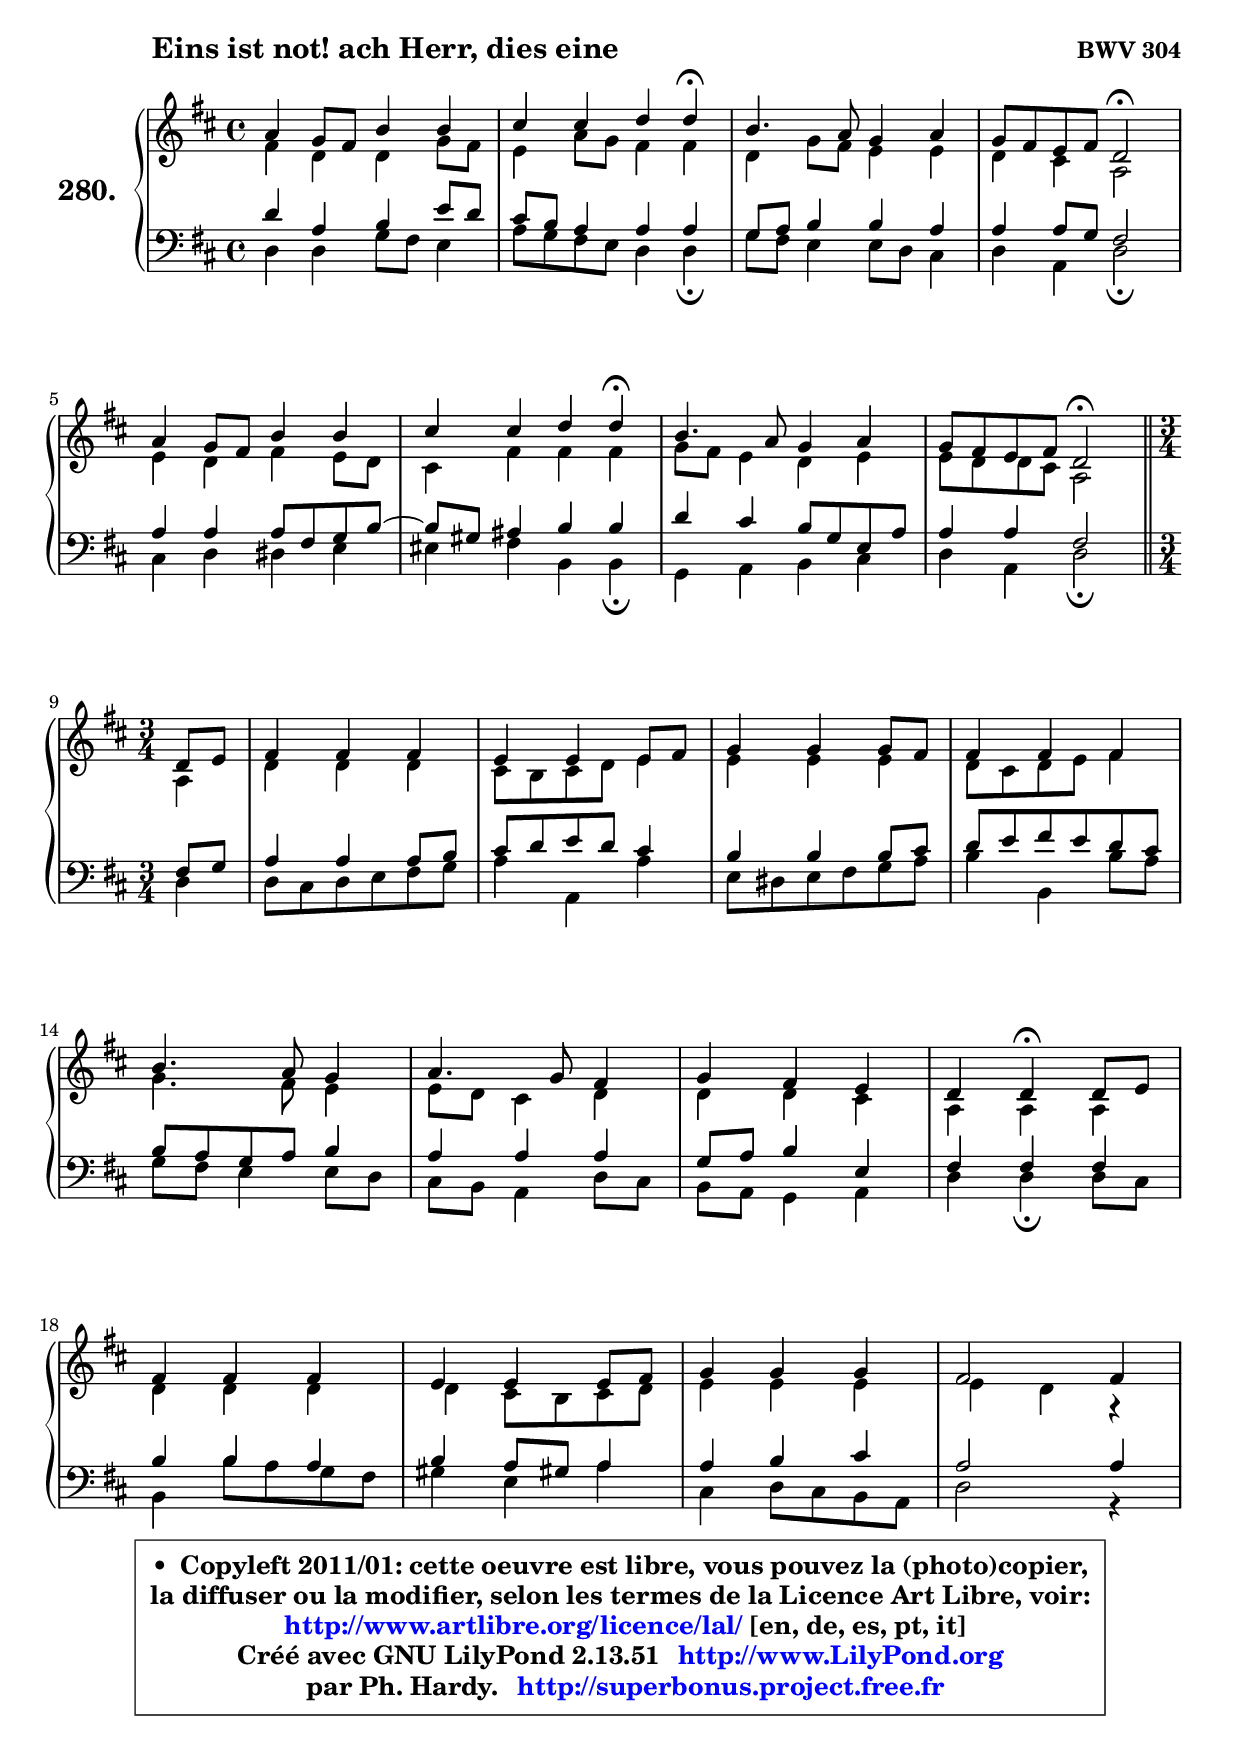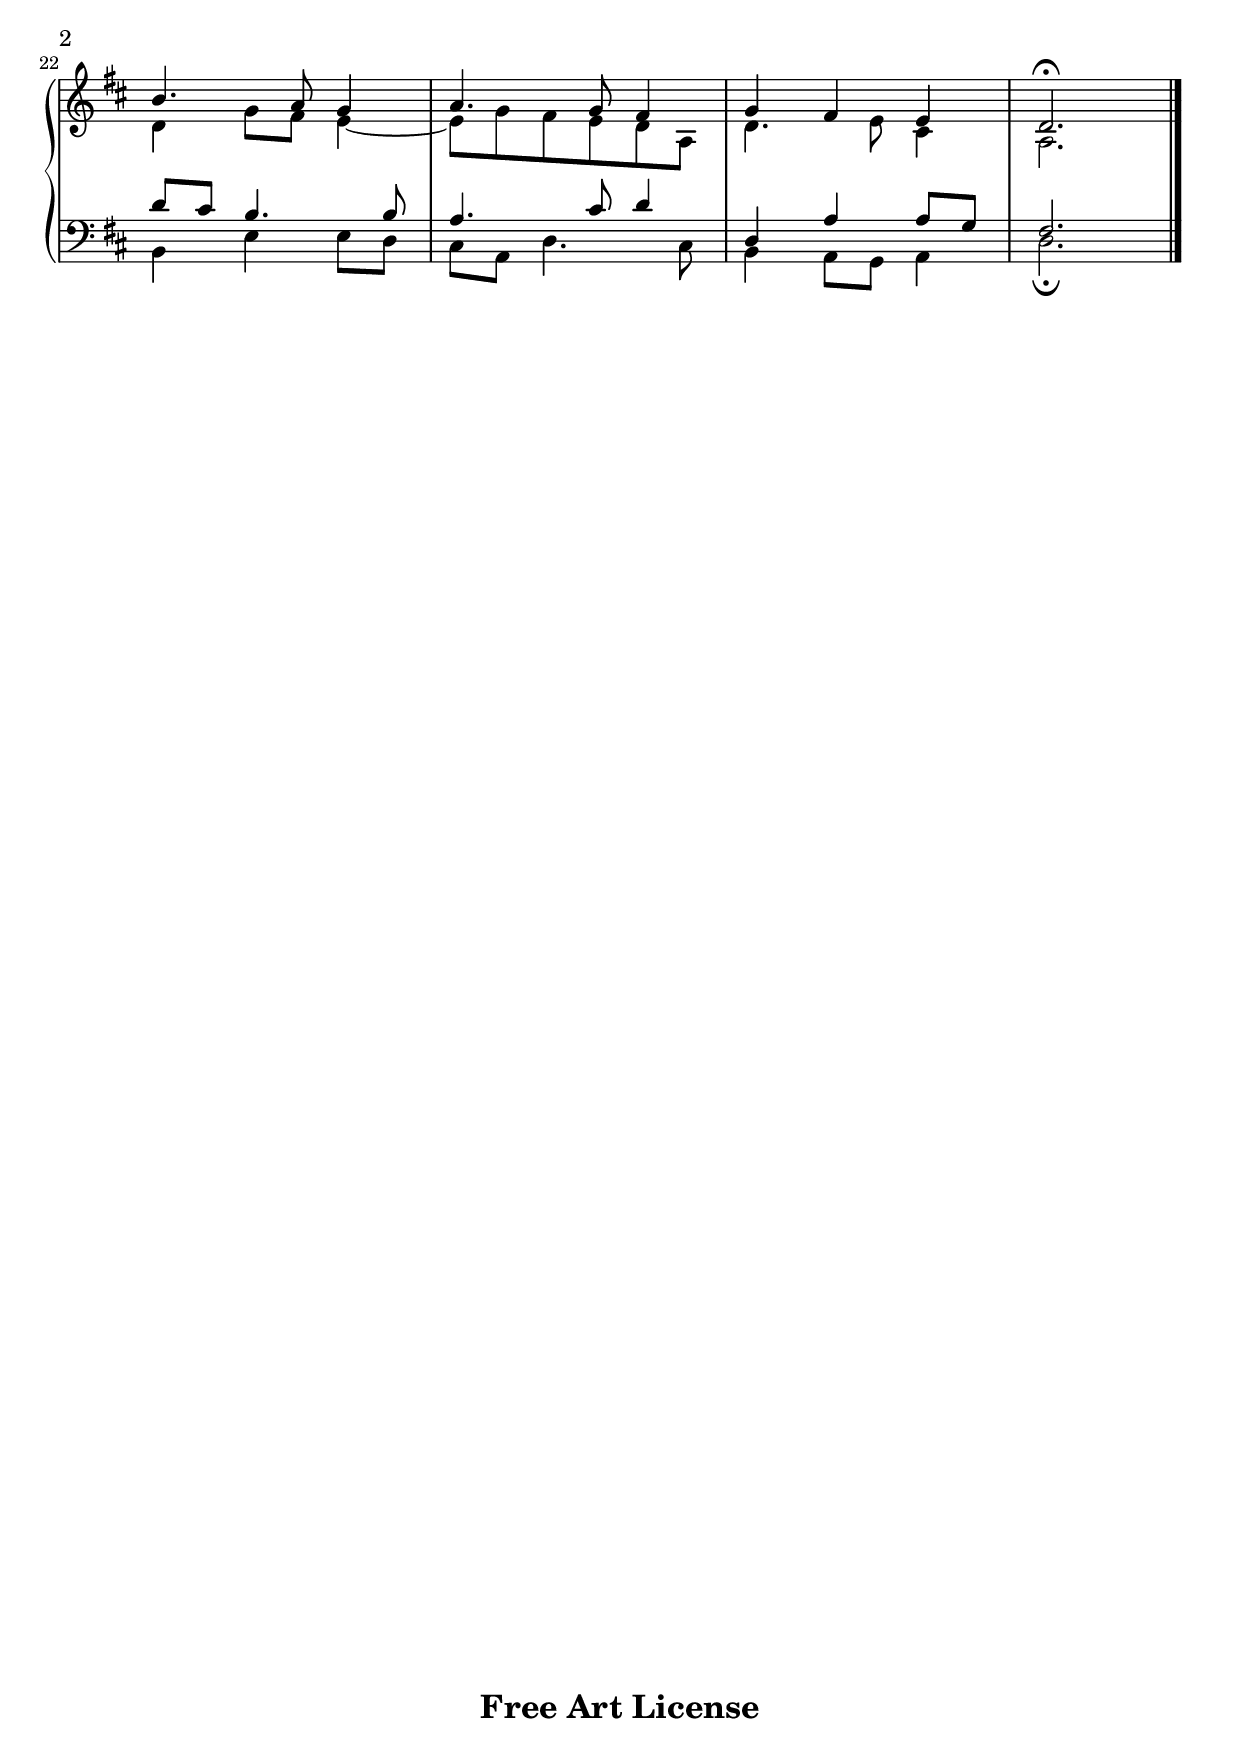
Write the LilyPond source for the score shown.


\version "2.13.51"

    \paper {
%	system-system-spacing #'padding = #0.1
%	score-system-spacing #'padding = #0.1
%	ragged-bottom = ##f
%	ragged-last-bottom = ##f
	}

    \header {
      opus = \markup { \bold "BWV 304" }
      piece = \markup { \hspace #9 \fontsize #2 \bold "Eins ist not! ach Herr, dies eine" }
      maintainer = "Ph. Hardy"
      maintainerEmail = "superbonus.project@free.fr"
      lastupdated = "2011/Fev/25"
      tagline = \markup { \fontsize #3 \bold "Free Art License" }
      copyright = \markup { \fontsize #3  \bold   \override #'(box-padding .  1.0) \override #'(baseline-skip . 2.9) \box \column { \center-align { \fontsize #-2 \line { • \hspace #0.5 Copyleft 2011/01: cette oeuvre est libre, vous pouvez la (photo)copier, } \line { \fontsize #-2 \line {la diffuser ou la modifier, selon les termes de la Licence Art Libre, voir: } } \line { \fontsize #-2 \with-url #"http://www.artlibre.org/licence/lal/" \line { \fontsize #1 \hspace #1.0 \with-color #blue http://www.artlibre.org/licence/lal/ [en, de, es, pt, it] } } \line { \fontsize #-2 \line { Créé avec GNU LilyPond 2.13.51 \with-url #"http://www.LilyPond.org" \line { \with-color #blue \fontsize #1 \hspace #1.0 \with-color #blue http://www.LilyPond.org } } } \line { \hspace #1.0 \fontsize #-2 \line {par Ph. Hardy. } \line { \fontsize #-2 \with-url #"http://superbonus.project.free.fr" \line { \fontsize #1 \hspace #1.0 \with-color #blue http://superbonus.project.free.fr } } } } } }

	  }

  guidemidi = {
        R1 |
        r2. \tempo 4 = 30 r4 \tempo 4 = 78 |
        R1 |
        r2 \tempo 4 = 34 r2 \tempo 4 = 78 |
        R1 |
        r2. \tempo 4 = 30 r4 \tempo 4 = 78 |
        R1 |
        r2 \tempo 4 = 34 r2 \tempo 4 = 78 |
        \bar "||"
	\time 3/4
        \set Timing.measureLength = #(ly:make-moment 1 4)
        r4 |
	\set Timing.measureLength = #(ly:make-moment 3 4)
        R2. |
        R2. |
        R2. |
        R2. |
        R2. |
        R2. |
        R2. |
        r4 \tempo 4 = 30 r4 \tempo 4 = 78 r4 |
        R2. |
        R2. |
        R2. |
        R2. |
        R2. |
        R2. |
        R2. |
        \tempo 4 = 40 r2. |
	}

  upper = {
	\time 4/4
	\key d \major
	\clef treble
	\voiceOne
	<< { 
	% SOPRANO
	\set Voice.midiInstrument = "acoustic grand"
	\relative c'' {
        a4 g8 fis b4 b |
        cis4 cis d d\fermata |
        b4. a8 g4 a |
        g8 fis e fis d2\fermata |
        a'4 g8 fis b4 b |
        cis4 cis d d\fermata |
        b4. a8 g4 a |
        g8 fis e fis d2\fermata |
        \bar "||"
\break
	\time 3/4
        \set Timing.measureLength = #(ly:make-moment 1 4)
        d8 e |
	\set Timing.measureLength = #(ly:make-moment 3 4)
        fis4 fis fis |
        e4 e e8 fis |
        g4 g g8 fis |
        fis4 fis fis |
\break
        b4. a8 g4 |
        a4. g8 fis4 |
        g4 fis e |
        d4 d\fermata d8 e |
\break
        fis4 fis fis |
        e4 e e8 fis |
        g4 g g |
        fis2 fis4 |
\break
        b4. a8 g4 |
        a4. g8 fis4 |
        g4 fis e |
        d2.\fermata |
        \bar "|."
	} % fin de relative
	}

	\context Voice="1" { \voiceTwo 
	% ALTO
	\set Voice.midiInstrument = "acoustic grand"
	\relative c' {
        fis4 d d g8 fis |
        e4 a8 g fis4 fis |
        d4 g8 fis e4 e |
        d4 cis a2 |
        e'4 d fis e8 d |
        cis4 fis fis fis |
        g8 fis e4 d e |
        e8 d d cis a2 |
        \bar "||"
	\time 3/4
        \set Timing.measureLength = #(ly:make-moment 1 4)
        a4 |
	\set Timing.measureLength = #(ly:make-moment 3 4)
        d4 d d |
        cis8 b cis d e4 |
        e4 e e |
        d8 cis d e fis4 |
        g4. fis8 e4 |
        e8 d cis4 d |
        d4 d cis |
        a4 a a |
        d4 d d |
        d4 cis8 b cis d |
        e4 e e |
        e4 d r4 |
        d4 g8 fis e4 ~ |
	e8 g8 fis e d a |
        d4. e8 cis4 |
        a2. |
        \bar "|."
	} % fin de relative
	\oneVoice
	} >>
	}

    lower = {
	\time 4/4
	\key d \major
	\clef bass
	\voiceOne
	<< { 
	% TENOR
	\set Voice.midiInstrument = "acoustic grand"
	\relative c' {
        d4 a b e8 d |
        cis8 b a4 a a |
        g8 a b4 b a |
        a4 a8 g fis2 |
        a4 a a8 fis g b ~ |
	b8 gis8 ais4 b b |
        d4 cis b8 g e a |
        a4 a fis2 |
        \bar "||"
	\time 3/4
        \set Timing.measureLength = #(ly:make-moment 1 4)
        fis8 g |
	\set Timing.measureLength = #(ly:make-moment 3 4)
        a4 a a8 b |
        cis8 d e d cis4 |
        b4 b b8 cis |
        d8 e fis e d cis |
        b8 a g a b4 |
        a4 a a |
        g8 a b4 e, |
        fis4 fis fis |
        b4 b a |
        b4 a8 gis! a4 |
        a4 b cis |
        a2 a4 |
        d8 cis b4. b8 |
        a4. cis8 d4 |
        d,4 a' a8 g |
        fis2. |
        \bar "|."
	} % fin de relative
	}
	\context Voice="1" { \voiceTwo 
	% BASS
	\set Voice.midiInstrument = "acoustic grand"
	\relative c {
        d4 d g8 fis e4 |
        a8 g fis e d4 d4\fermata |
        g8 fis e4 e8 d cis4 |
        d4 a d2\fermata |
        cis4 d dis e |
        eis4 fis b, b\fermata |
        g4 a b cis |
        d4 a d2\fermata |
        \bar "||"
	\time 3/4
        \set Timing.measureLength = #(ly:make-moment 1 4)
        d4 |
	\set Timing.measureLength = #(ly:make-moment 3 4)
        d8 cis d e fis g |
        a4 a, a' |
        e8 dis e fis g a |
        b4 b, b'8 a |
        g8 fis e4 e8 d |
        cis8 b a4 d8 cis |
        b8 a g4 a |
        d4 d\fermata d8 cis |
        b4 b'8 a g fis |
        gis4 e a |
        cis,4 d8 cis b a |
        d2 r4 |
        b4 e e8 d |
        cis8 a d4. cis8 |
        b4 a8 g a4 |
        d2.\fermata |
        \bar "|."
	} % fin de relative
	\oneVoice
	} >>
	}


    \score { 

	\new PianoStaff <<
	\set PianoStaff.instrumentName = \markup { \bold \huge "280." }
	\new Staff = "upper" \upper
	\new Staff = "lower" \lower
	>>

    \layout {
%	ragged-last = ##f
	   }

         } % fin de score

  \score {
    \unfoldRepeats { << \guidemidi \upper \lower >> }
    \midi {
    \context {
     \Staff
      \remove "Staff_performer"
               }

     \context {
      \Voice
       \consists "Staff_performer"
                }

     \context { 
      \Score
      tempoWholesPerMinute = #(ly:make-moment 78 4)
		}
	    }
	}

